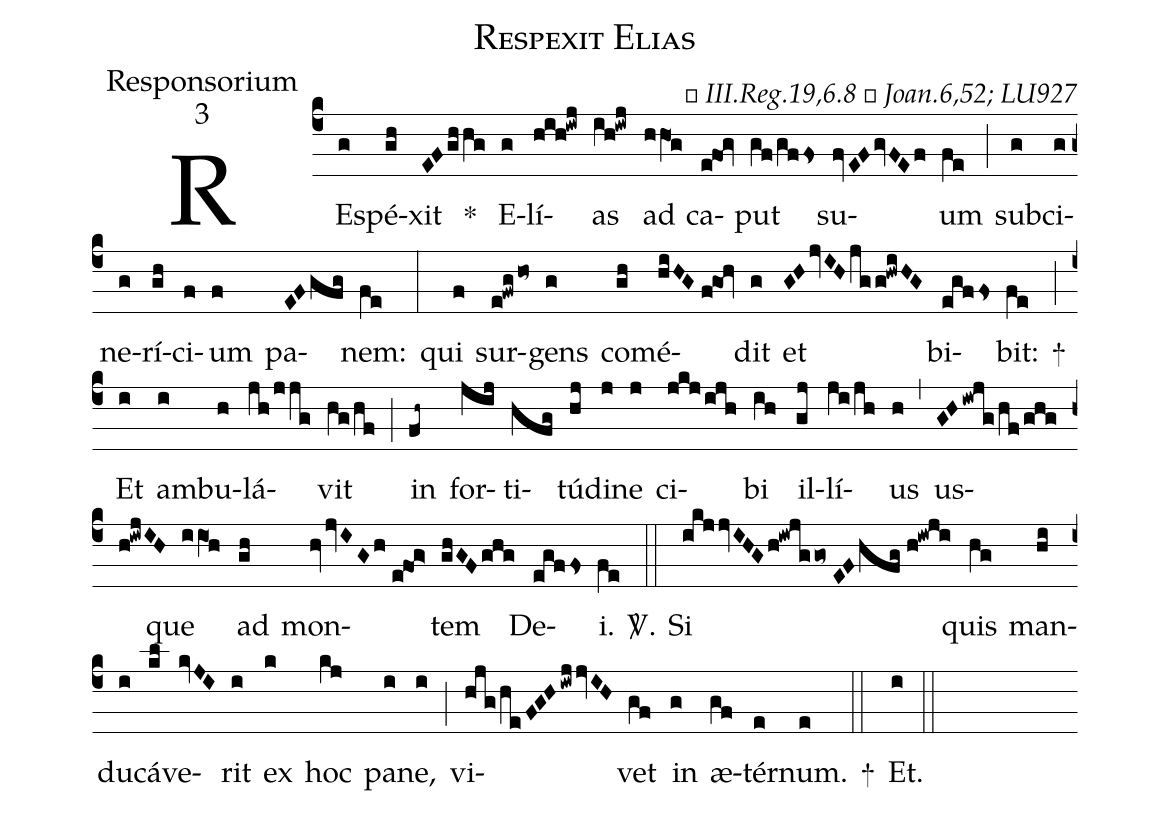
name:Respexit Elias;
office-part:Responsorium;
mode:3;
commentary:ꝶ III.Reg.19,6.8 ꝟ Joan.6,52; LU927;
%%
(c4)
RE(g)spé(gh)xit(EFghhg) *()
E(g)lí(hih!iwj)as(ih!iwj)
ad(hhO1g) ca(e!fog)put(gf/gffs) su(fv/EFgvFEf)um(fe) (;)
sub(g)ci(g)ne(g)rí(gh)ci(f)um(f) pa(EFgfg)nem:(fe) (:)
qui(f) sur(e!fwgho~)gens(g) co(gh)mé(hiHG//f!goh)dit(g)
et(GHjvIH/jgg!hwiHG) bi(egffs)bit:(fe) +(;)

Et(i) am(i)bu(h)lá(jh/jjg)vit(hg/hf) (;)
in(fh~) for(jij)ti(hfg)tú(hj)di(j)ne(j)
ci(jkj/ijh)bi(ih) il(gj)lí(ji/jh)us(h) (,)
us(GHiwjg/hf/ghg//h!iwjIH)que(iiO1h)
ad(gh) mon(hvjvIG/h//e!fog>)tem(ghGF/ghg) De(egffs)i.(fe) <sp>V/</sp>.(::)

Si(ikjjvIHG/h!iwjggo~//EFhfg//h!iwji) quis(hg) man(hi)du(i)cá(kl)ve(kvJI)rit(i) ex(k) hoc(kj) pa(i)ne,(i) (;)
vi(hjg/he/FGHiwjjvIH)vet(gf) in(g) æ(gf)tér(e)num.(e) +(::)

Et.(i) (::)
